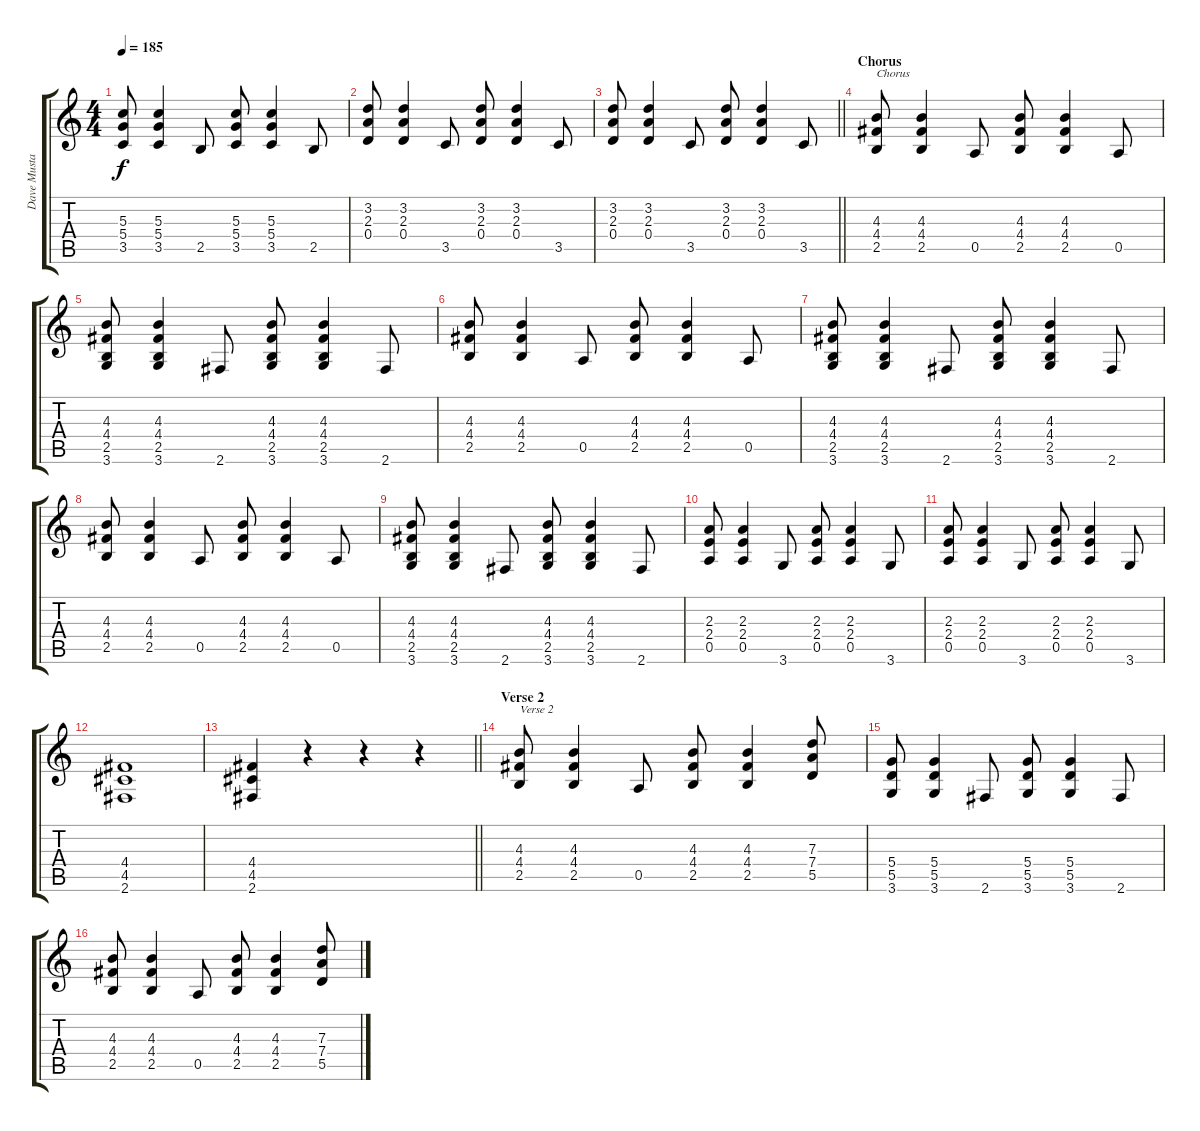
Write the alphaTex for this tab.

\track ("Dave Mustaine" "Dave Musta") {instrument distortionguitar}
\staff {score tabs}
\tuning (E4 B3 G3 D3 A2 E2) {hide}
\ts (4 4)
\tempo 185
\clef g2
\ks c
(5.3 5.4 3.5).8{dy f} (5.3 5.4 3.5).4 2.5.8 (5.3 5.4 3.5).8 (5.3 5.4 3.5).4 2.5.8 |
(3.2 2.3 0.4).8 (3.2 2.3 0.4).4 3.5.8 (3.2 2.3 0.4).8 (3.2 2.3 0.4).4 3.5.8 |
\barLineRight lightlight
(3.2 2.3 0.4).8 (3.2 2.3 0.4).4 3.5.8 (3.2 2.3 0.4).8 (3.2 2.3 0.4).4 3.5.8 |
\section ("" "Chorus")
(4.3 4.4 2.5).8{txt "Chorus"} (4.3 4.4 2.5).4 0.5.8 (4.3 4.4 2.5).8 (4.3 4.4 2.5).4 0.5.8 |
(4.3 4.4 2.5 3.6).8 (4.3 4.4 2.5 3.6).4 2.6.8 (4.3 4.4 2.5 3.6).8 (4.3 4.4 2.5 3.6).4 2.6.8 |
(4.3 4.4 2.5).8 (4.3 4.4 2.5).4 0.5.8 (4.3 4.4 2.5).8 (4.3 4.4 2.5).4 0.5.8 |
(4.3 4.4 2.5 3.6).8 (4.3 4.4 2.5 3.6).4 2.6.8 (4.3 4.4 2.5 3.6).8 (4.3 4.4 2.5 3.6).4 2.6.8 |
(4.3 4.4 2.5).8 (4.3 4.4 2.5).4 0.5.8 (4.3 4.4 2.5).8 (4.3 4.4 2.5).4 0.5.8 |
(4.3 4.4 2.5 3.6).8 (4.3 4.4 2.5 3.6).4 2.6.8 (4.3 4.4 2.5 3.6).8 (4.3 4.4 2.5 3.6).4 2.6.8 |
(2.3 2.4 0.5).8 (2.3 2.4 0.5).4 3.6.8 (2.3 2.4 0.5).8 (2.3 2.4 0.5).4 3.6.8 |
(2.3 2.4 0.5).8 (2.3 2.4 0.5).4 3.6.8 (2.3 2.4 0.5).8 (2.3 2.4 0.5).4 3.6.8 |
(4.4 4.5 2.6).1 |
\barLineRight lightlight
(4.4 4.5 2.6).4 r.4 r.4 r.4 |
\section ("" "Verse 2")
(4.3 4.4 2.5).8{txt "Verse 2"} (4.3 4.4 2.5).4 0.5.8 (4.3 4.4 2.5).8 (4.3 4.4 2.5).4 (7.3 7.4 5.5).8 |
(5.4 5.5 3.6).8 (5.4 5.5 3.6).4 2.6.8 (5.4 5.5 3.6).8 (5.4 5.5 3.6).4 2.6.8 |
(4.3 4.4 2.5).8 (4.3 4.4 2.5).4 0.5.8 (4.3 4.4 2.5).8 (4.3 4.4 2.5).4 (7.3 7.4 5.5).8
